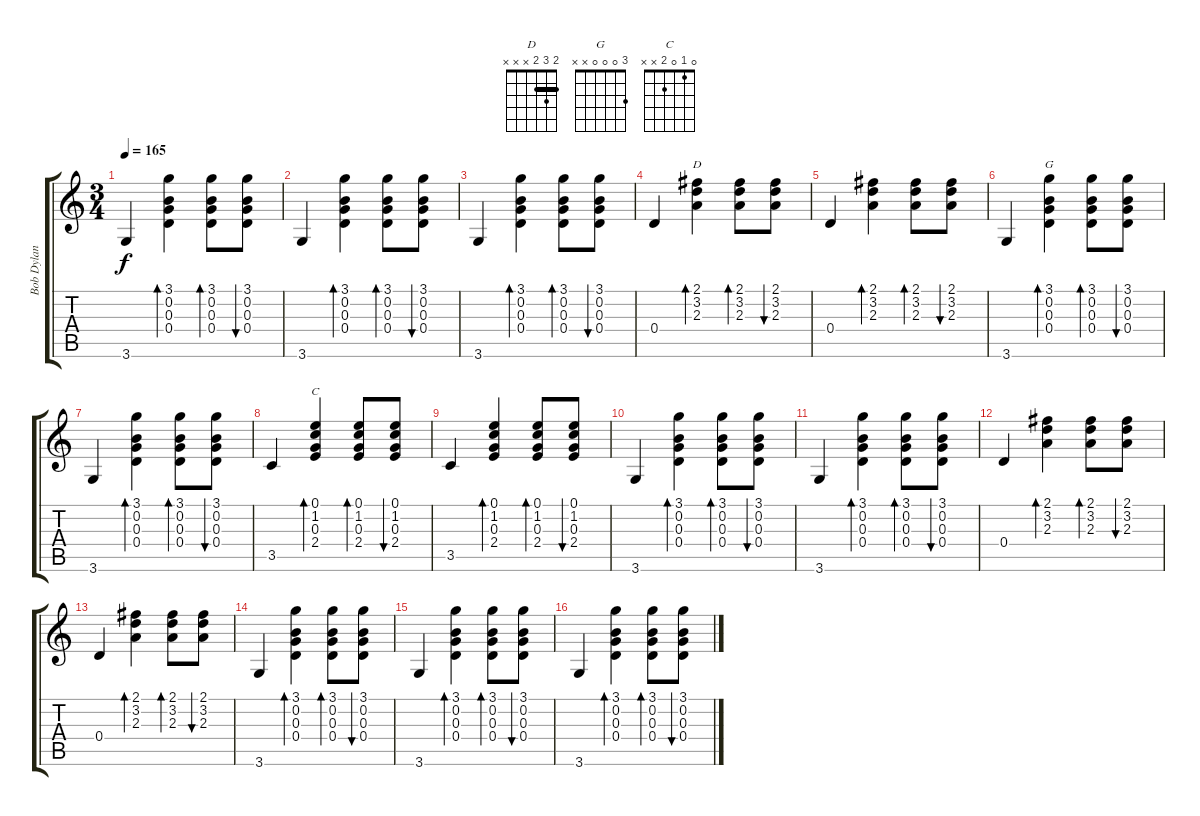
\track ("Bob Dylan Guitar" "Bob Dylan ") {instrument acousticguitarnylon}
\staff {score tabs}
\tuning (E4 B3 G3 D3 A2 E2) {hide}
\chord ("D" 2 3 2 x x x) {barre 2}
\chord ("G" 3 0 0 0 x x)
\chord ("C" 0 1 0 2 x x)
\ts (3 4)
\tempo 165
\clef g2
\ks c
3.6.4{dy f} (3.1 0.2 0.3 0.4).4{bd 60} (3.1 0.2 0.3 0.4).8{bd 60} (3.1 0.2 0.3 0.4).8{bu 60} |
3.6.4 (3.1 0.2 0.3 0.4).4{bd 60} (3.1 0.2 0.3 0.4).8{bd 60} (3.1 0.2 0.3 0.4).8{bu 60} |
3.6.4 (3.1 0.2 0.3 0.4).4{bd 60} (3.1 0.2 0.3 0.4).8{bd 60} (3.1 0.2 0.3 0.4).8{bu 60} |
0.4.4 (2.1 3.2 2.3).4{bd 60 ch "D"} (2.1 3.2 2.3).8{bd 60} (2.1 3.2 2.3).8{bu 60} |
0.4.4 (2.1 3.2 2.3).4{bd 60} (2.1 3.2 2.3).8{bd 60} (2.1 3.2 2.3).8{bu 60} |
3.6.4 (3.1 0.2 0.3 0.4).4{bd 60 ch "G"} (3.1 0.2 0.3 0.4).8{bd 60} (3.1 0.2 0.3 0.4).8{bu 60} |
3.6.4 (3.1 0.2 0.3 0.4).4{bd 60} (3.1 0.2 0.3 0.4).8{bd 60} (3.1 0.2 0.3 0.4).8{bu 60} |
3.5.4 (0.1 1.2 0.3 2.4).4{bd 60 ch "C"} (0.1 1.2 0.3 2.4).8{bd 60} (0.1 1.2 0.3 2.4).8{bu 60} |
3.5.4 (0.1 1.2 0.3 2.4).4{bd 60} (0.1 1.2 0.3 2.4).8{bd 60} (0.1 1.2 0.3 2.4).8{bu 60} |
3.6.4 (3.1 0.2 0.3 0.4).4{bd 60} (3.1 0.2 0.3 0.4).8{bd 60} (3.1 0.2 0.3 0.4).8{bu 60} |
3.6.4 (3.1 0.2 0.3 0.4).4{bd 60} (3.1 0.2 0.3 0.4).8{bd 60} (3.1 0.2 0.3 0.4).8{bu 60} |
0.4.4 (2.1 3.2 2.3).4{bd 60} (2.1 3.2 2.3).8{bd 60} (2.1 3.2 2.3).8{bu 60} |
0.4.4 (2.1 3.2 2.3).4{bd 60} (2.1 3.2 2.3).8{bd 60} (2.1 3.2 2.3).8{bu 60} |
3.6.4 (3.1 0.2 0.3 0.4).4{bd 60} (3.1 0.2 0.3 0.4).8{bd 60} (3.1 0.2 0.3 0.4).8{bu 60} |
3.6.4 (3.1 0.2 0.3 0.4).4{bd 60} (3.1 0.2 0.3 0.4).8{bd 60} (3.1 0.2 0.3 0.4).8{bu 60} |
3.6.4 (3.1 0.2 0.3 0.4).4{bd 60} (3.1 0.2 0.3 0.4).8{bd 60} (3.1 0.2 0.3 0.4).8{bu 60}
